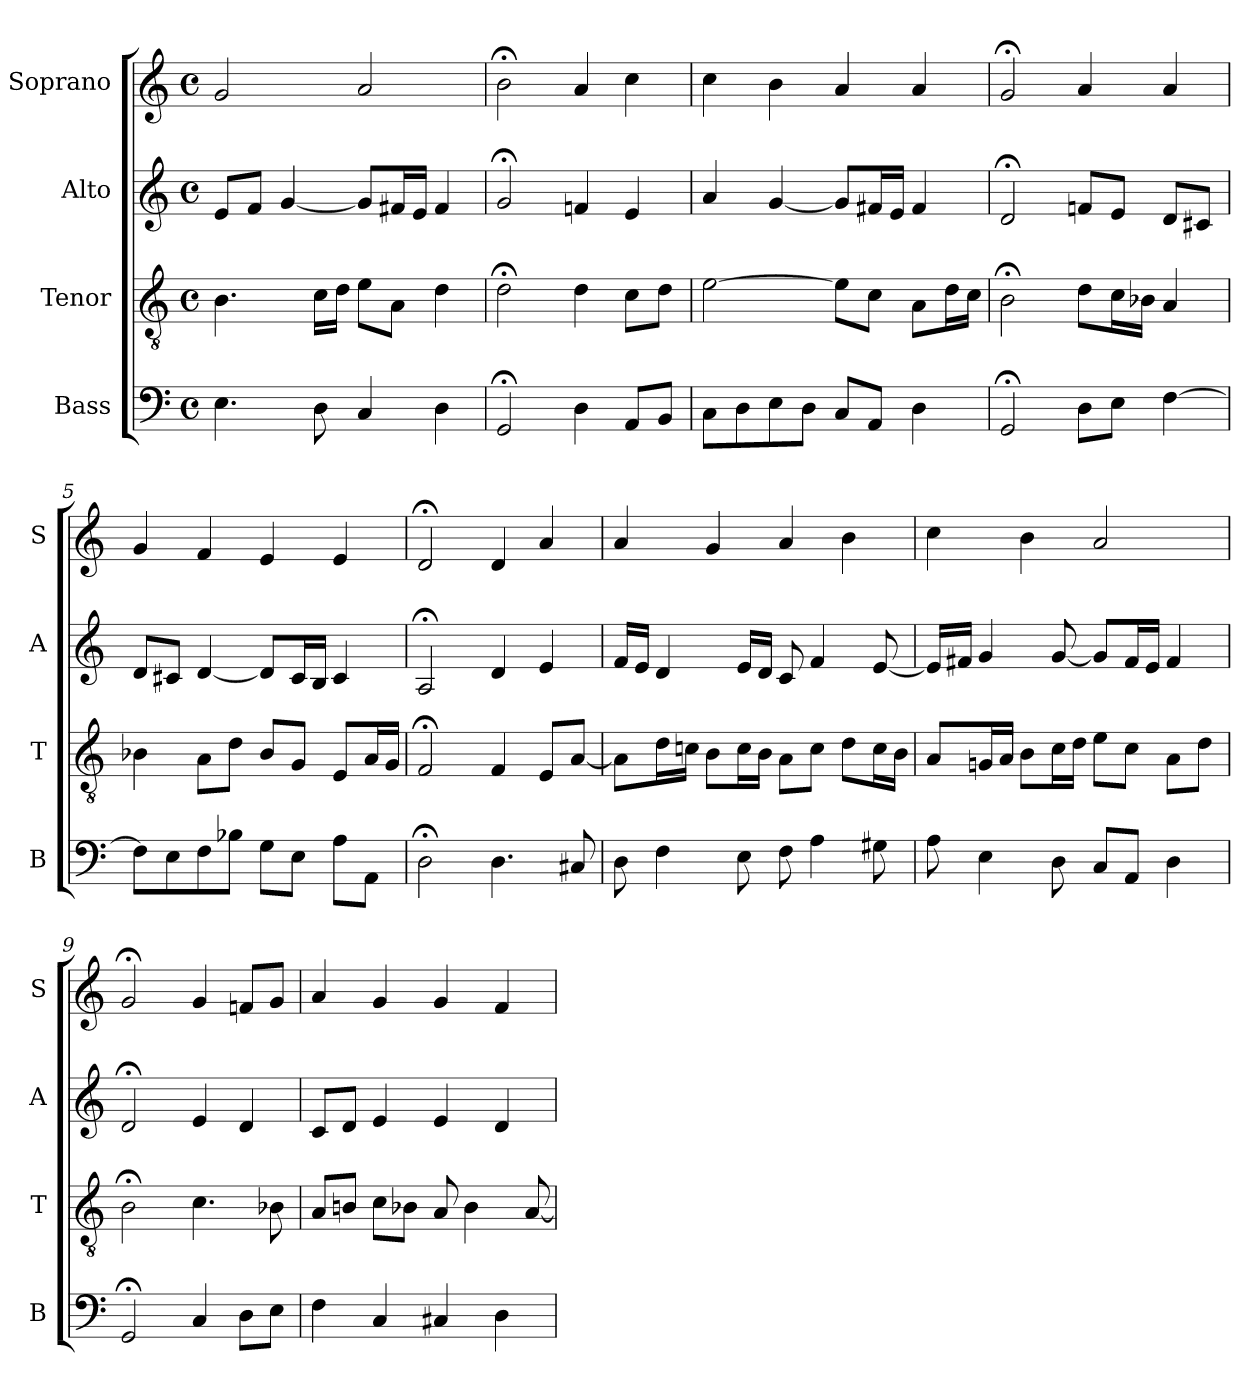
**kern	**kern	**kern	**kern
*part4	*part3	*part2	*part1
*staff4	*staff3	*staff2	*staff1
*I"Bass	*I"Tenor	*I"Alto	*I"Soprano
*I'B	*I'T	*I'A	*I'S
*clefF4	*clefGv2	*clefG2	*clefG2
*k[]	*k[]	*k[]	*k[]
*a:	*a:	*a:	*a:
*M4/4	*M4/4	*M4/4	*M4/4
*met(c)	*met(c)	*met(c)	*met(c)
*MM100	*MM100	*MM100	*MM100
=1	=1	=1	=1
4.E	4.B	8eL	2g
.	.	8fJ	.
.	.	[4g	.
8D	16cLL	.	.
.	16dJJ	.	.
4C	8eL	8gL]	2a
.	8AJ	16f#XL	.
.	.	16eJJ	.
4D	4d	4f#	.
=2	=2	=2	=2
2GG;<	2d;<	2g;<	2b;<
4D	4d	4fn	4a
8AAL	8cL	4e	4cc
8BBJ	8dJ	.	.
=3	=3	=3	=3
8CL	[2e	4a	4cc
8D	.	.	.
8E	.	[4g	4b
8DJ	.	.	.
8CL	8eL]	8gL]	4a
8AAJ	8cJ	16f#XL	.
.	.	16eJJ	.
4D	8AL	4f#	4a
.	16dL	.	.
.	16cJJ	.	.
=4	=4	=4	=4
2GG;<	2B;<	2d;<	2g;<
8DL	8dL	8fnL	4a
8EJ	16cL	8eJ	.
.	16B-XJJ	.	.
[4F	4A	8dL	4a
.	.	8c#XJ	.
=5	=5	=5	=5
8FL]	4B-X	8dL	4g
8E	.	8c#XJ	.
8F	8AL	[4d	4f
8B-XJ	8dJ	.	.
8GL	8B-L	8dL]	4e
8EJ	8GJ	16c#L	.
.	.	16BJJ	.
8AL	8EL	4c#	4e
8AAJ	16AL	.	.
.	16GJJ	.	.
=6	=6	=6	=6
2D;<	2F;<	2A;<	2d;<
4.D	4F	4d	4d
.	8EL	4e	4a
8C#X	[8AJ	.	.
=7	=7	=7	=7
8D	8AL]	16fLL	4a
.	.	16eJJ	.
4F	16dL	4d	.
.	16cnJJ	.	.
.	8BL	.	4g
8E	16cL	16eLL	.
.	16BJJ	16dJJ	.
8F	8AL	8c	4a
4A	8cJ	4f	.
.	8dL	.	4b
8G#X	16cL	[8e	.
.	16BJJ	.	.
=8	=8	=8	=8
8A	8AL	16eLL]	4cc
.	.	16f#XJJ	.
4E	16GnL	4g	.
.	16AJJ	.	.
.	8BL	.	4b
8D	16cL	[8g	.
.	16dJJ	.	.
8CL	8eL	8gL]	2a
8AAJ	8cJ	16f#L	.
.	.	16eJJ	.
4D	8AL	4f#	.
.	8dJ	.	.
=9	=9	=9	=9
2GG;<	2B;<	2d;<	2g;<
4C	4.c	4e	4g
8DL	.	4d	8fnL
8EJ	8B-X	.	8gJ
=10	=10	=10	=10
4F	8AL	8cL	4a
.	8BnJ	8dJ	.
4C	8cL	4e	4g
.	8B-XJ	.	.
4C#X	8A	4e	4g
.	4B-	.	.
4D	.	4d	4f
.	[8A	.	.
=	=	=	=
*-	*-	*-	*-
